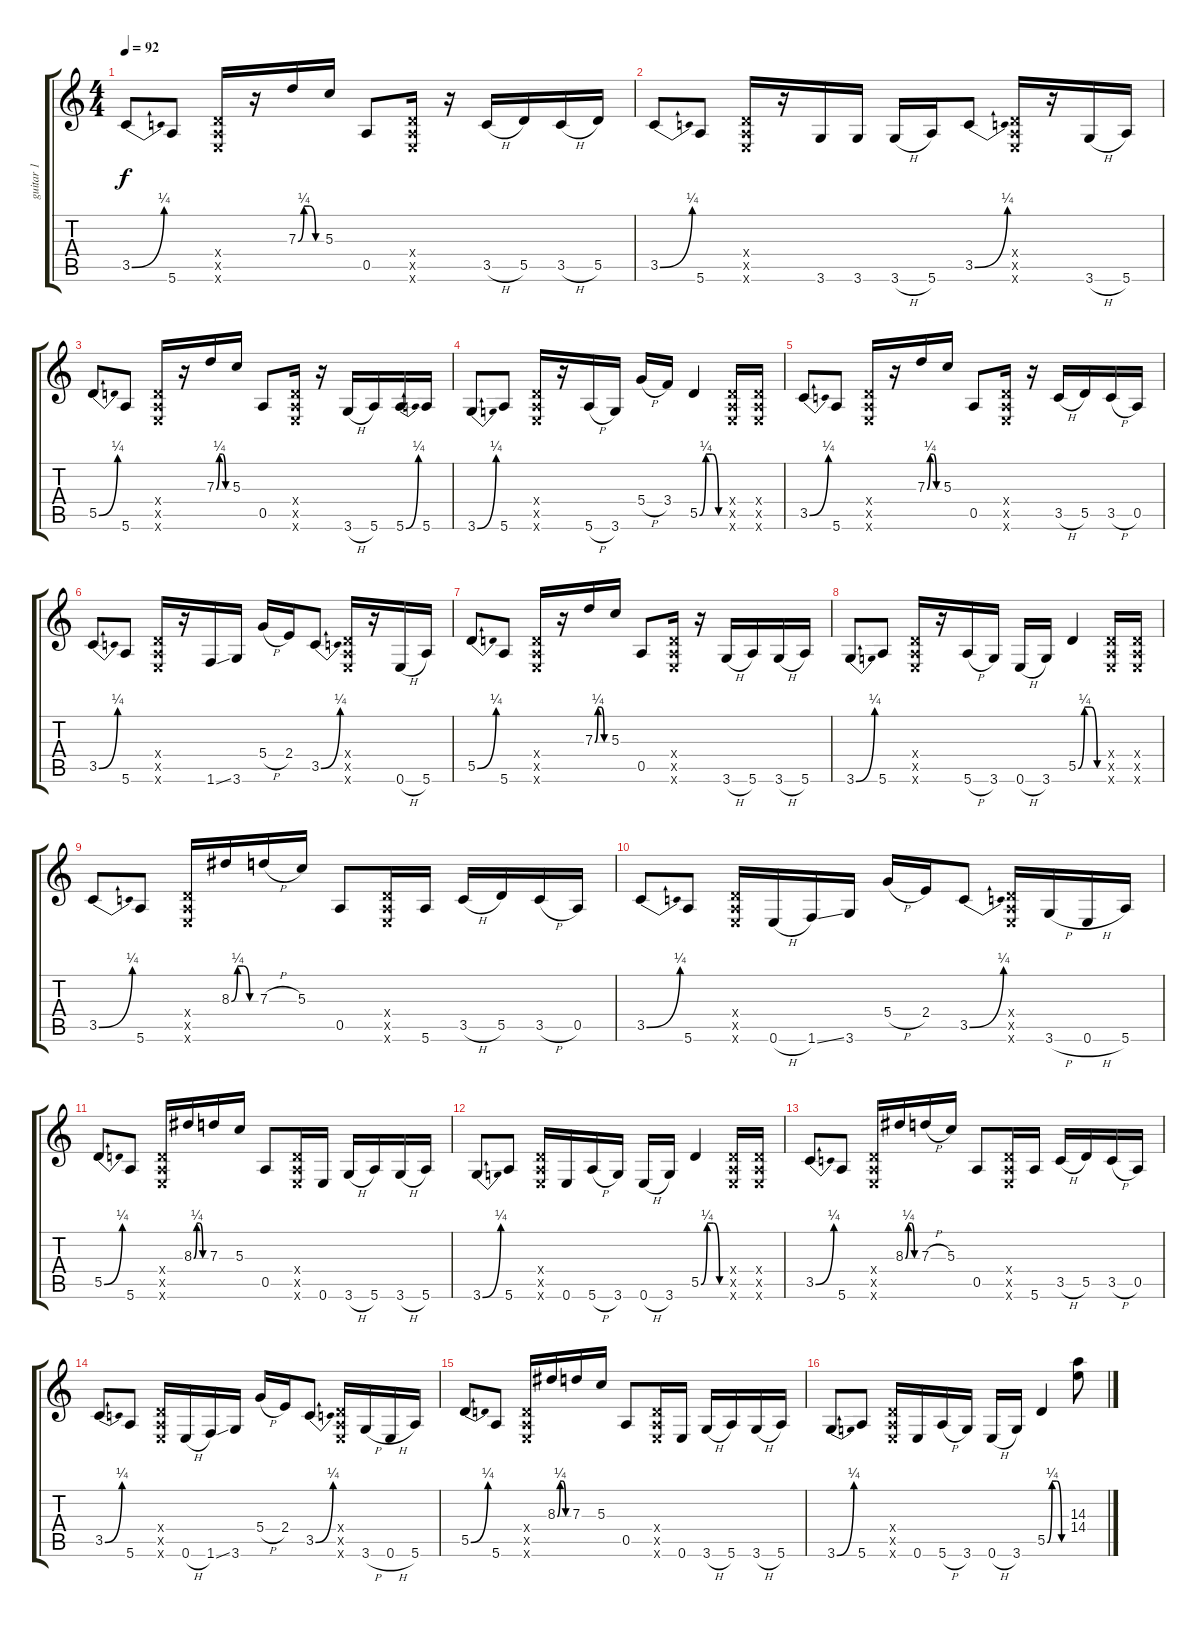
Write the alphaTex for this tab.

\track ("guitar 1" "guitar 1") {instrument overdrivenguitar}
\staff {score tabs}
\tuning (E4 B3 G3 D3 A2 E2) {hide}
\ts (4 4)
\tempo 92
\clef g2
\ks c
3.5{be (bend 0 0 60 1)}.8{dy f} 5.6.8 (0.4{x} 0.5{x} 0.6{x}).16 r.16 7.3{be (custom 0 0 15 1 30 1 45 0 60 0)}.16 5.3.16 0.5.8 (0.4{x} 0.5{x} 0.6{x}).16 r.16 3.5{h}.16 5.5.16 3.5{h}.16 5.5.16 |
3.5{be (bend 0 0 60 1)}.8 5.6.8 (0.4{x} 0.5{x} 0.6{x}).16 r.16 3.6.16 3.6.16 3.6{h}.16 5.6.16 3.5{be (bend 0 0 60 1)}.8 (0.4{x} 0.5{x} 0.6{x}).16 r.16 3.6{h}.16 5.6.16 |
5.5{be (bend 0 0 60 1)}.8 5.6.8 (0.4{x} 0.5{x} 0.6{x}).16 r.16 7.3{be (custom 0 0 15 1 30 1 45 0 60 0)}.16 5.3.16 0.5.8 (0.4{x} 0.5{x} 0.6{x}).16 r.16 3.6{h}.16 5.6.16 5.6{be (bend 0 0 60 1)}.16 5.6.16 |
3.6{be (bend 0 0 60 1)}.8 5.6.8 (0.4{x} 0.5{x} 0.6{x}).16 r.16 5.6{h}.16 3.6.16 5.4{h}.16 3.4.16 5.5{be (custom 0 0 15 1 30 1 45 0 60 0)}.4 (0.4{x} 0.5{x} 0.6{x}).16 (0.4{x} 0.5{x} 0.6{x}).16 |
3.5{be (bend 0 0 60 1)}.8 5.6.8 (0.4{x} 0.5{x} 0.6{x}).16 r.16 7.3{be (custom 0 0 15 1 30 1 45 0 60 0)}.16 5.3.16 0.5.8 (0.4{x} 0.5{x} 0.6{x}).16 r.16 3.5{h}.16 5.5.16 3.5{h}.16 0.5.16 |
3.5{be (bend 0 0 60 1)}.8 5.6.8 (0.4{x} 0.5{x} 0.6{x}).16 r.16 1.6{ss}.16 3.6.16 5.4{h}.16 2.4.16 3.5{be (bend 0 0 60 1)}.8 (0.4{x} 0.5{x} 0.6{x}).16 r.16 0.6{h}.16 5.6.16 |
5.5{be (bend 0 0 60 1)}.8 5.6.8 (0.4{x} 0.5{x} 0.6{x}).16 r.16 7.3{be (custom 0 0 15 1 30 1 45 0 60 0)}.16 5.3.16 0.5.8 (0.4{x} 0.5{x} 0.6{x}).16 r.16 3.6{h}.16 5.6.16 3.6{h}.16 5.6.16 |
3.6{be (bend 0 0 60 1)}.8 5.6.8 (0.4{x} 0.5{x} 0.6{x}).16 r.16 5.6{h}.16 3.6.16 0.6{h}.16 3.6.16 5.5{be (custom 0 0 15 1 30 1 45 0 60 0)}.4 (0.4{x} 0.5{x} 0.6{x}).16 (0.4{x} 0.5{x} 0.6{x}).16 |
3.5{be (bend 0 0 60 1)}.8 5.6.8 (0.4{x} 0.5{x} 0.6{x}).16 8.3{be (custom 0 0 15 1 30 1 45 0 60 0)}.16 7.3{h}.16 5.3.16 0.5.8 (0.4{x} 0.5{x} 0.6{x}).16 5.6.16 3.5{h}.16 5.5.16 3.5{h}.16 0.5.16 |
3.5{be (bend 0 0 60 1)}.8 5.6.8 (0.4{x} 0.5{x} 0.6{x}).16 0.6{h}.16 1.6{ss}.16 3.6.16 5.4{h}.16 2.4.16 3.5{be (bend 0 0 60 1)}.8 (0.4{x} 0.5{x} 0.6{x}).16 3.6{h}.16 0.6{h}.16 5.6.16 |
5.5{be (bend 0 0 60 1)}.8 5.6.8 (0.4{x} 0.5{x} 0.6{x}).16 8.3{be (custom 0 0 15 1 30 1 45 0 60 0)}.16 7.3.16 5.3.16 0.5.8 (0.4{x} 0.5{x} 0.6{x}).16 0.6.16 3.6{h}.16 5.6.16 3.6{h}.16 5.6.16 |
3.6{be (bend 0 0 60 1)}.8 5.6.8 (0.4{x} 0.5{x} 0.6{x}).16 0.6.16 5.6{h}.16 3.6.16 0.6{h}.16 3.6.16 5.5{be (custom 0 0 15 1 30 1 45 0 60 0)}.4 (0.4{x} 0.5{x} 0.6{x}).16 (0.4{x} 0.5{x} 0.6{x}).16 |
3.5{be (bend 0 0 60 1)}.8 5.6.8 (0.4{x} 0.5{x} 0.6{x}).16 8.3{be (custom 0 0 15 1 30 1 45 0 60 0)}.16 7.3{h}.16 5.3.16 0.5.8 (0.4{x} 0.5{x} 0.6{x}).16 5.6.16 3.5{h}.16 5.5.16 3.5{h}.16 0.5.16 |
3.5{be (bend 0 0 60 1)}.8 5.6.8 (0.4{x} 0.5{x} 0.6{x}).16 0.6{h}.16 1.6{ss}.16 3.6.16 5.4{h}.16 2.4.16 3.5{be (bend 0 0 60 1)}.8 (0.4{x} 0.5{x} 0.6{x}).16 3.6{h}.16 0.6{h}.16 5.6.16 |
5.5{be (bend 0 0 60 1)}.8 5.6.8 (0.4{x} 0.5{x} 0.6{x}).16 8.3{be (custom 0 0 15 1 30 1 45 0 60 0)}.16 7.3.16 5.3.16 0.5.8 (0.4{x} 0.5{x} 0.6{x}).16 0.6.16 3.6{h}.16 5.6.16 3.6{h}.16 5.6.16 |
3.6{be (bend 0 0 60 1)}.8 5.6.8 (0.4{x} 0.5{x} 0.6{x}).16 0.6.16 5.6{h}.16 3.6.16 0.6{h}.16 3.6.16 5.5{be (custom 0 0 15 1 30 1 45 0 60 0)}.4 (14.3 14.4).8
